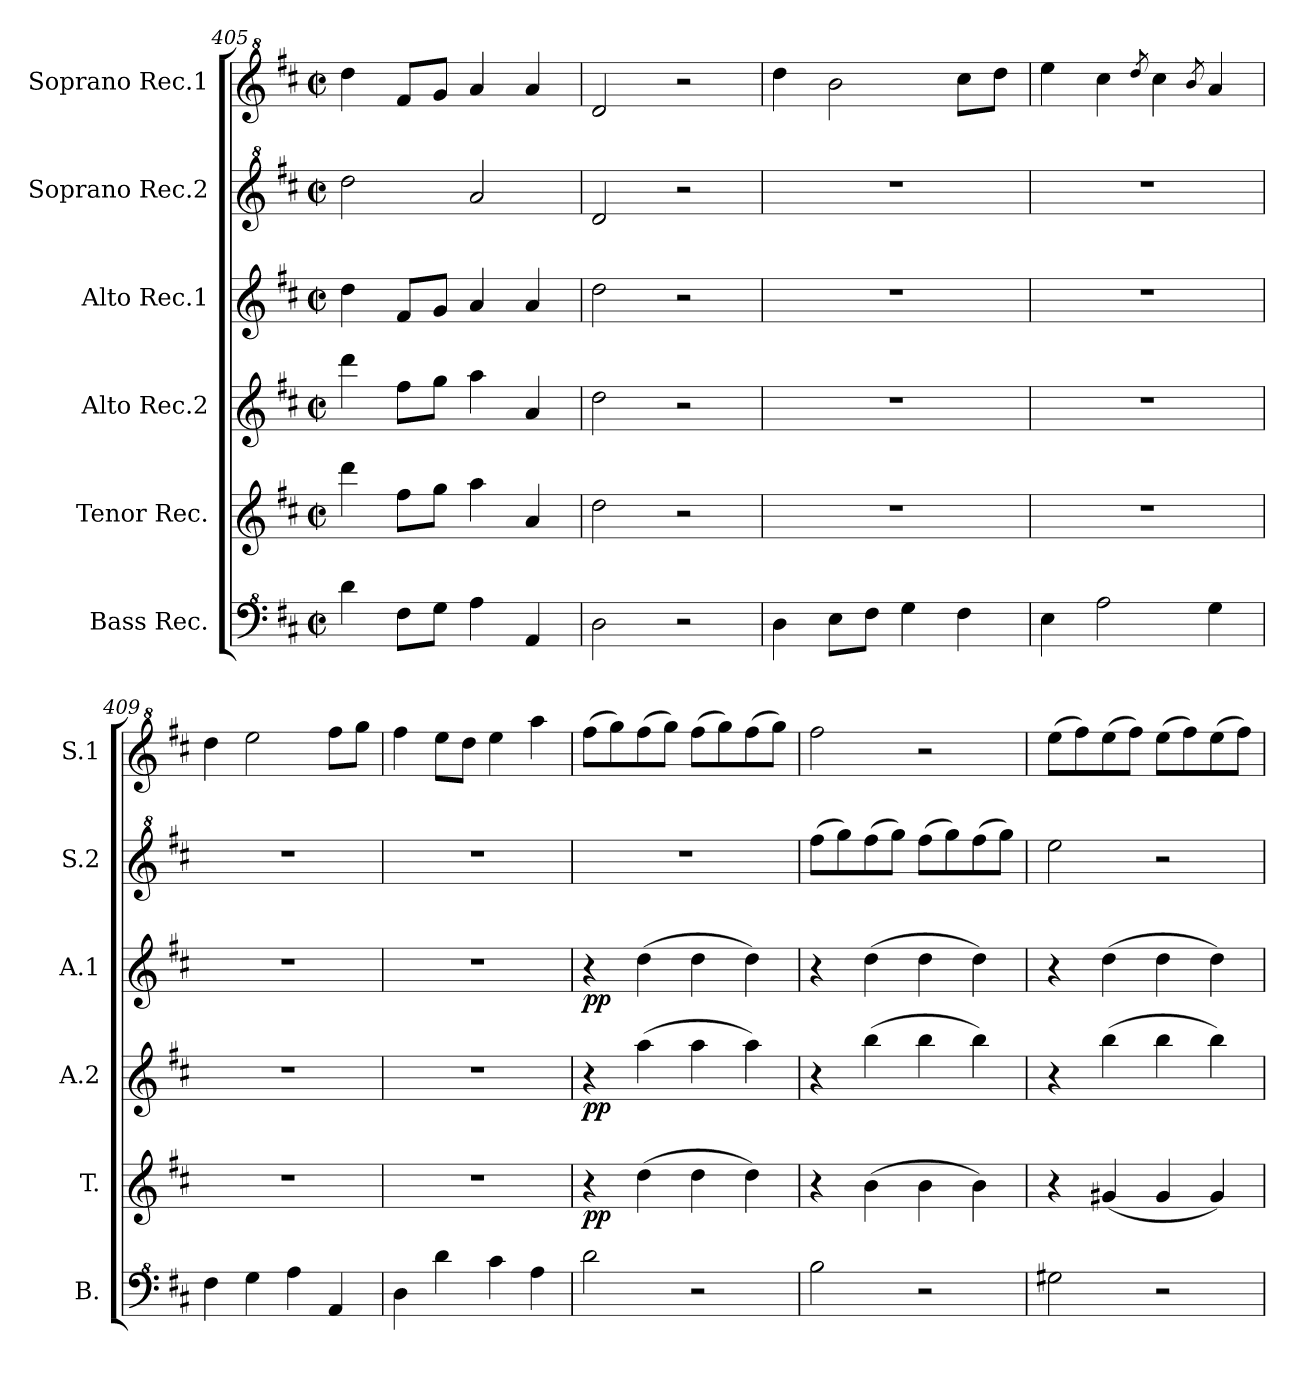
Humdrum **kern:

**kern	**kern	**dynam	**kern	**dynam	**kern	**dynam	**kern	**kern
*part6	*part5	*part5	*part4	*part4	*part3	*part3	*part2	*part1
*staff6	*staff5	*staff5	*staff4	*staff4	*staff3	*staff3	*staff2	*staff1
*I"Bass Rec.	*I"Tenor Rec.	*	*I"Alto Rec.2	*	*I"Alto Rec.1	*	*I"Soprano Rec.2	*I"Soprano Rec.1
*I'B.	*I'T.	*	*I'A.2	*	*I'A.1	*	*I'S.2	*I'S.1
*clefF^4	*clefG2	*	*clefG2	*	*clefG2	*	*clefG^2	*clefG^2
*k[f#c#]	*k[f#c#]	*	*k[f#c#]	*	*k[f#c#]	*	*k[f#c#]	*k[f#c#]
*D:	*D:	*	*D:	*	*D:	*	*D:	*D:
*M2/2	*M2/2	*	*M2/2	*	*M2/2	*	*M2/2	*M2/2
*met(c|)	*met(c|)	*	*met(c|)	*	*met(c|)	*	*met(c|)	*met(c|)
=405	=405	=405	=405	=405	=405	=405	=405	=405
4dd\	4ddd\	.	4ddd\	.	4dd\	.	2ddd\	4ddd\
8f#\L	8ff#\L	.	8ff#\L	.	8f#/L	.	.	8ff#/L
8g\J	8gg\J	.	8gg\J	.	8g/J	.	.	8gg/J
4a\	4aa\	.	4aa\	.	4a/	.	2aa/	4aa/
4A/	4a/	.	4a/	.	4a/	.	.	4aa/
=406	=406	=406	=406	=406	=406	=406	=406	=406
2d\	2dd\	.	2dd\	.	2dd\	.	2dd/	2dd/
2r	2r	.	2r	.	2r	.	2r	2r
=407	=407	=407	=407	=407	=407	=407	=407	=407
4d\	1r	.	1r	.	1r	.	1r	4ddd\
8e\L	.	.	.	.	.	.	.	2bb\
8f#\J	.	.	.	.	.	.	.	.
4g\	.	.	.	.	.	.	.	.
4f#\	.	.	.	.	.	.	.	8ccc#\L
.	.	.	.	.	.	.	.	8ddd\J
=408	=408	=408	=408	=408	=408	=408	=408	=408
4e\	1r	.	1r	.	1r	.	1r	4eee\
2a\	.	.	.	.	.	.	.	4ccc#\
.	.	.	.	.	.	.	.	8qddd/
.	.	.	.	.	.	.	.	4ccc#\
.	.	.	.	.	.	.	.	8qbb/
4g\	.	.	.	.	.	.	.	4aa/
=409	=409	=409	=409	=409	=409	=409	=409	=409
4f#\	1r	.	1r	.	1r	.	1r	4ddd\
4g\	.	.	.	.	.	.	.	2eee\
4a\	.	.	.	.	.	.	.	.
4A/	.	.	.	.	.	.	.	8fff#\L
.	.	.	.	.	.	.	.	8ggg\J
=410	=410	=410	=410	=410	=410	=410	=410	=410
4d\	1r	.	1r	.	1r	.	1r	4fff#\
4dd\	.	.	.	.	.	.	.	8eee\L
.	.	.	.	.	.	.	.	8ddd\J
4cc#\	.	.	.	.	.	.	.	4eee\
4a\	.	.	.	.	.	.	.	4aaa\
=411	=411	=411	=411	=411	=411	=411	=411	=411
!	!	!LO:DY:b	!	!LO:DY:b	!	!LO:DY:b	!	!
2dd\	4r	pp	4r	pp	4r	pp	1r	(>8fff#\L
.	.	.	.	.	.	.	.	8ggg\)
.	(>4dd\	.	(>4aa\	.	(>4dd\	.	.	(>8fff#\
.	.	.	.	.	.	.	.	8ggg\J)
2r	4dd\	.	4aa\	.	4dd\	.	.	(>8fff#\L
.	.	.	.	.	.	.	.	8ggg\)
.	4dd\)	.	4aa\)	.	4dd\)	.	.	(>8fff#\
.	.	.	.	.	.	.	.	8ggg\J)
=412	=412	=412	=412	=412	=412	=412	=412	=412
2b\	4r	.	4r	.	4r	.	(>8fff#\L	2fff#\
.	.	.	.	.	.	.	8ggg\)	.
.	(4b\	.	(>4bb\	.	(>4dd\	.	(>8fff#\	.
.	.	.	.	.	.	.	8ggg\J)	.
2r	4b\	.	4bb\	.	4dd\	.	(>8fff#\L	2r
.	.	.	.	.	.	.	8ggg\)	.
.	4b\)	.	4bb\)	.	4dd\)	.	(>8fff#\	.
.	.	.	.	.	.	.	8ggg\J)	.
=413	=413	=413	=413	=413	=413	=413	=413	=413
2g#X\	4r	.	4r	.	4r	.	2eee\	(>8eee\L
.	.	.	.	.	.	.	.	8fff#\)
.	(4g#X/	.	(>4bb\	.	(>4dd\	.	.	(>8eee\
.	.	.	.	.	.	.	.	8fff#\J)
2r	4g#/	.	4bb\	.	4dd\	.	2r	(>8eee\L
.	.	.	.	.	.	.	.	8fff#\)
.	4g#/)	.	4bb\)	.	4dd\)	.	.	(>8eee\
.	.	.	.	.	.	.	.	8fff#\J)
=	=	=	=	=	=	=	=	=
*-	*-	*-	*-	*-	*-	*-	*-	*-
